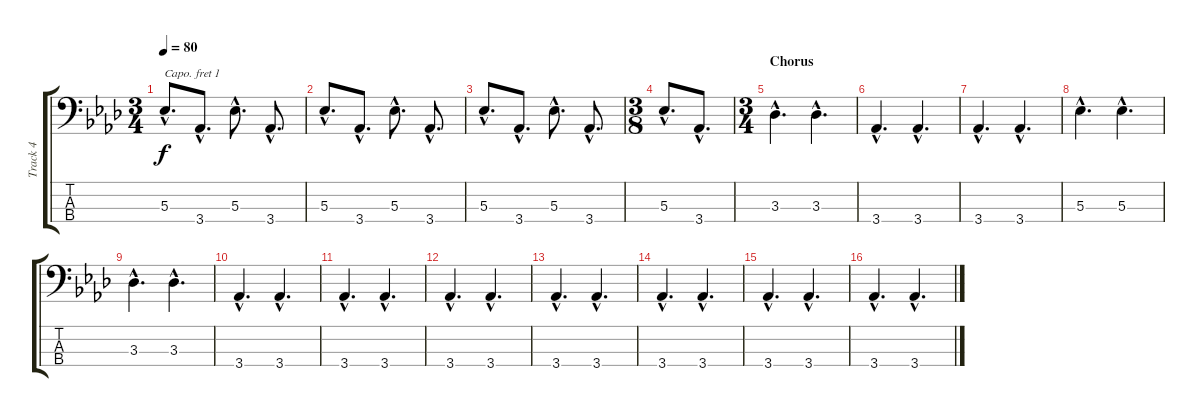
\track ("Track 4" "Track 4") {instrument electricbassfinger}
\staff {score tabs}
\capo 1
\tuning (G2 D2 A1 E1) {hide}
\ts (3 4)
\tempo 80
\clef f4
\ks ab
5.3{hac}.8{d dy f} 3.4{hac}.8{d} 5.3{hac}.8{d} 3.4{hac}.8{d} |
5.3{hac}.8{d} 3.4{hac}.8{d} 5.3{hac}.8{d} 3.4{hac}.8{d} |
5.3{hac}.8{d} 3.4{hac}.8{d} 5.3{hac}.8{d} 3.4{hac}.8{d} |
\ts (3 8)
5.3{hac}.8{d} 3.4{hac}.8{d} |
\ts (3 4)
\section ("" "Chorus")
3.3{hac}.4{d} 3.3{hac}.4{d} |
3.4{hac}.4{d} 3.4{hac}.4{d} |
3.4{hac}.4{d} 3.4{hac}.4{d} |
5.3{hac}.4{d} 5.3{hac}.4{d} |
3.3{hac}.4{d} 3.3{hac}.4{d} |
3.4{hac}.4{d} 3.4{hac}.4{d} |
3.4{hac}.4{d} 3.4{hac}.4{d} |
3.4{hac}.4{d} 3.4{hac}.4{d} |
3.4{hac}.4{d} 3.4{hac}.4{d} |
3.4{hac}.4{d} 3.4{hac}.4{d} |
3.4{hac}.4{d} 3.4{hac}.4{d} |
3.4{hac}.4{d} 3.4{hac}.4{d}
